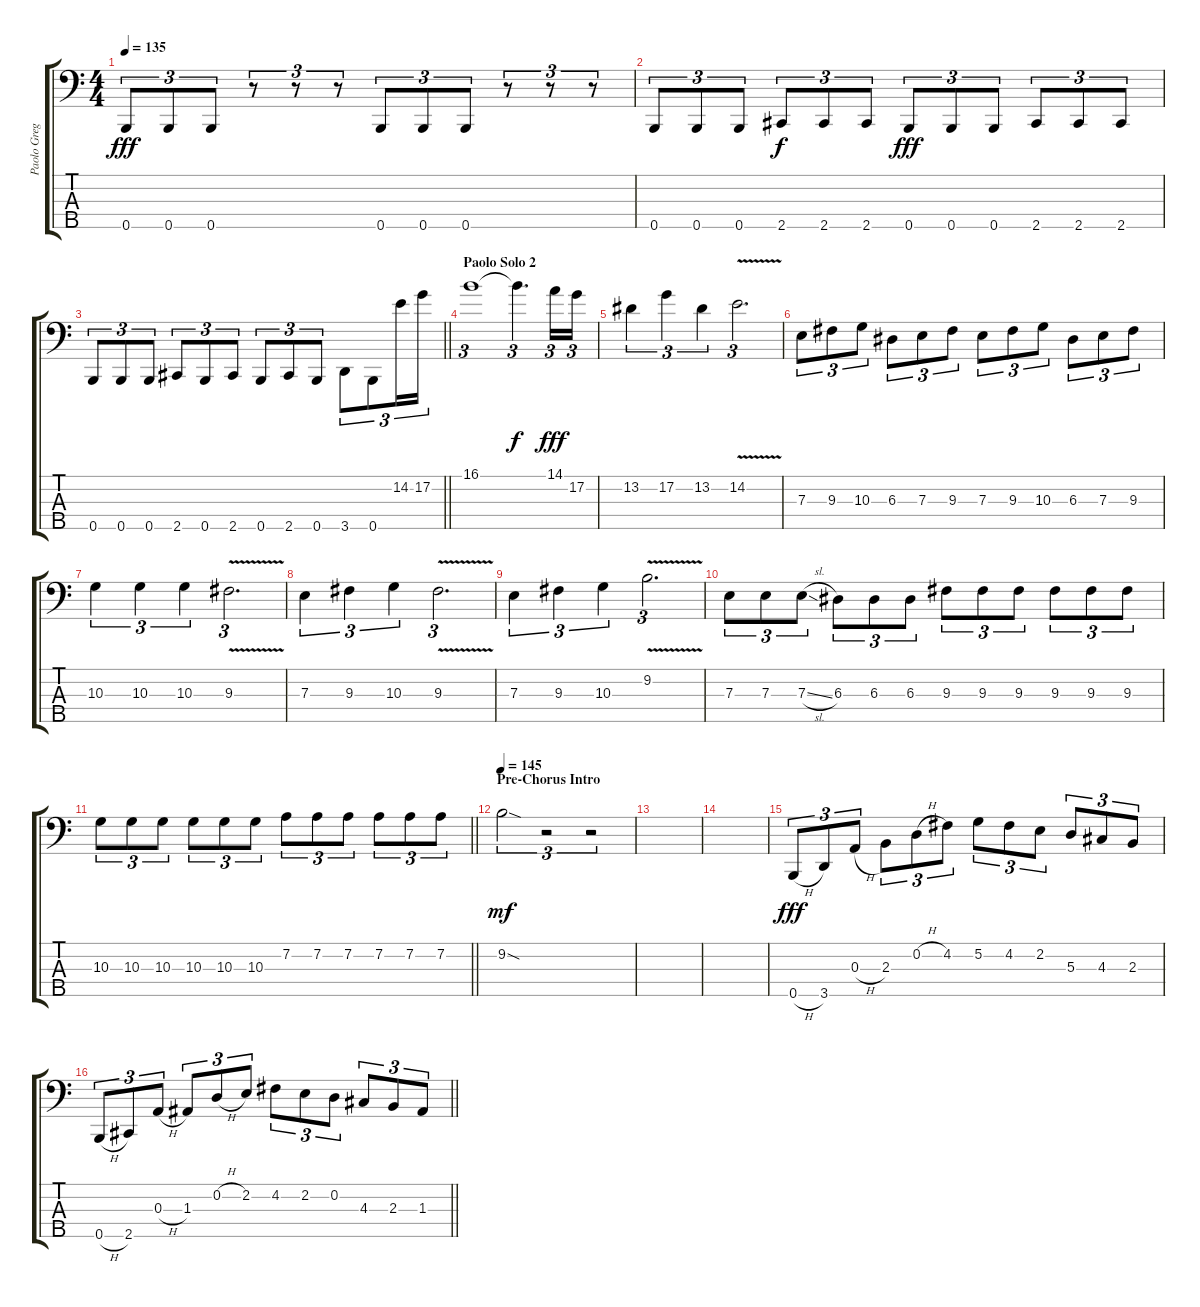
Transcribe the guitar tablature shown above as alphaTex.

\track ("Paolo Gregoletto" "Paolo Greg") {instrument electricbassfinger bank 1}
\staff {score tabs}
\tuning (G2 D2 A1 E1 B0) {hide}
\ts (4 4)
\tempo 135
\clef f4
\ks c
0.5.8{tu (3 2) dy fff} 0.5.8{tu (3 2)} 0.5.8{tu (3 2)} r.8{tu (3 2)} r.8{tu (3 2)} r.8{tu (3 2)} 0.5.8{tu (3 2)} 0.5.8{tu (3 2)} 0.5.8{tu (3 2)} r.8{tu (3 2)} r.8{tu (3 2)} r.8{tu (3 2)} |
0.5.8{tu (3 2)} 0.5.8{tu (3 2)} 0.5.8{tu (3 2)} 2.5.8{tu (3 2) dy f} 2.5.8{tu (3 2)} 2.5.8{tu (3 2)} 0.5.8{tu (3 2) dy fff} 0.5.8{tu (3 2)} 0.5.8{tu (3 2)} 2.5.8{tu (3 2)} 2.5.8{tu (3 2)} 2.5.8{tu (3 2)} |
\barLineRight lightlight
0.5.8{tu (3 2)} 0.5.8{tu (3 2)} 0.5.8{tu (3 2)} 2.5.8{tu (3 2)} 0.5.8{tu (3 2)} 2.5.8{tu (3 2)} 0.5.8{tu (3 2)} 2.5.8{tu (3 2)} 0.5.8{tu (3 2)} 3.5.8{tu (3 2)} 0.5.8{tu (3 2)} 14.2.16{tu (3 2) volume 16 instrument clavinet} 17.2.16{tu (3 2)} |
\section ("" "Paolo Solo 2")
16.1.1{tu (3 2)} 16.1{t}.4{d tu (3 2) dy f} 14.1.16{tu (3 2) dy fff} 17.2.16{tu (3 2)} |
13.2.4{tu (3 2)} 17.2.4{tu (3 2)} 13.2.4{tu (3 2)} 14.2{v}.2{d tu (3 2)} |
7.3.8{tu (3 2)} 9.3.8{tu (3 2)} 10.3.8{tu (3 2)} 6.3.8{tu (3 2)} 7.3.8{tu (3 2)} 9.3.8{tu (3 2)} 7.3.8{tu (3 2)} 9.3.8{tu (3 2)} 10.3.8{tu (3 2)} 6.3.8{tu (3 2)} 7.3.8{tu (3 2)} 9.3.8{tu (3 2)} |
10.3.4{tu (3 2)} 10.3.4{tu (3 2)} 10.3.4{tu (3 2)} 9.3{v}.2{d tu (3 2)} |
7.3.4{tu (3 2)} 9.3.4{tu (3 2)} 10.3.4{tu (3 2)} 9.3{v}.2{d tu (3 2)} |
7.3.4{tu (3 2)} 9.3.4{tu (3 2)} 10.3.4{tu (3 2)} 9.2{v}.2{d tu (3 2)} |
7.3.8{tu (3 2)} 7.3.8{tu (3 2)} 7.3{sl}.8{tu (3 2)} 6.3.8{tu (3 2)} 6.3.8{tu (3 2)} 6.3.8{tu (3 2)} 9.3.8{tu (3 2)} 9.3.8{tu (3 2)} 9.3.8{tu (3 2)} 9.3.8{tu (3 2)} 9.3.8{tu (3 2)} 9.3.8{tu (3 2)} |
\barLineRight lightlight
10.3.8{tu (3 2)} 10.3.8{tu (3 2)} 10.3.8{tu (3 2)} 10.3.8{tu (3 2)} 10.3.8{tu (3 2)} 10.3.8{tu (3 2)} 7.2.8{tu (3 2)} 7.2.8{tu (3 2)} 7.2.8{tu (3 2)} 7.2.8{tu (3 2)} 7.2.8{tu (3 2)} 7.2.8{tu (3 2)} |
\section ("" "Pre-Chorus Intro")
\tempo 145
9.2{sod}.2{tu (3 2) dy mf} r.2{tu (3 2)} r.2{tu (3 2)} |
|
|
0.5{h}.8{tu (3 2) dy fff instrument electricbassfinger} 3.5.8{tu (3 2)} 0.3{h}.8{tu (3 2)} 2.3.8{tu (3 2)} 0.2{h}.8{tu (3 2)} 4.2.8{tu (3 2)} 5.2.8{tu (3 2)} 4.2.8{tu (3 2)} 2.2.8{tu (3 2)} 5.3.8{tu (3 2)} 4.3.8{tu (3 2)} 2.3.8{tu (3 2)} |
\barLineRight lightlight
0.5{h}.8{tu (3 2)} 2.5.8{tu (3 2)} 0.3{h}.8{tu (3 2)} 1.3.8{tu (3 2)} 0.2{h}.8{tu (3 2)} 2.2.8{tu (3 2)} 4.2.8{tu (3 2)} 2.2.8{tu (3 2)} 0.2.8{tu (3 2)} 4.3.8{tu (3 2)} 2.3.8{tu (3 2)} 1.3.8{tu (3 2)}
